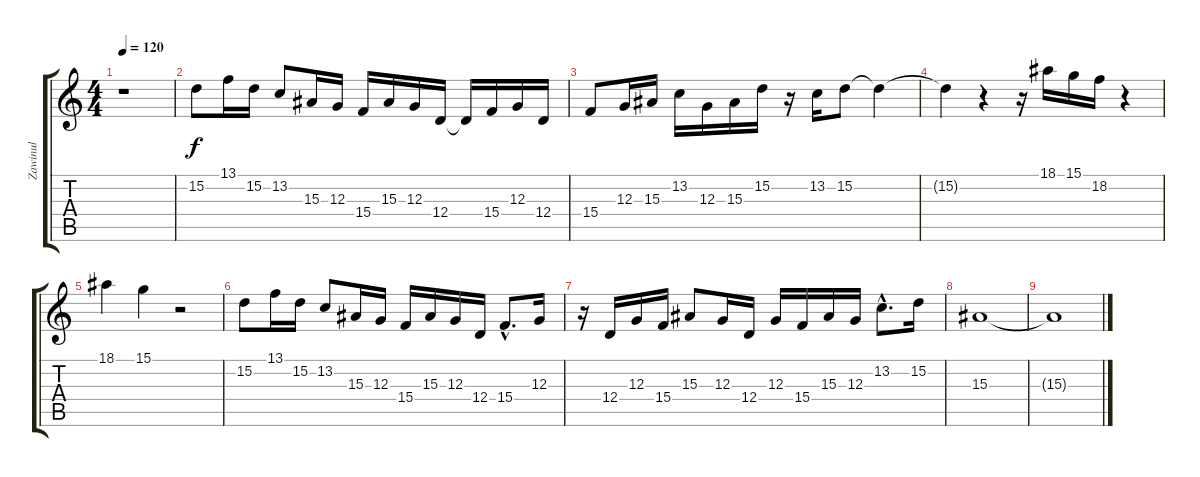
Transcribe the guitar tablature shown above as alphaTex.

\track ("Zawinul" "Zawinul") {instrument lead2sawtooth}
\staff {score tabs}
\tuning (E4 B3 G3 D3 A2 E2) {hide}
\ts (4 4)
\tempo 120
\clef g2
\ks c
r.1{dy f} |
15.2.8 13.1.16 15.2.16 13.2.8 15.3.16 12.3.16 15.4.16 15.3.16 12.3.16 12.4.16 12.4{t}.16 15.4.16 12.3.16 12.4.16 |
15.4.8 12.3.16 15.3.16 13.2.16 12.3.16 15.3.16 15.2.16 r.16 13.2.16 15.2.8 15.2{t}.4 |
15.2{t}.4 r.4 r.16 18.1.16 15.1.16 18.2.16 r.4 |
18.1.4 15.1.4 r.2 |
15.2.8 13.1.16 15.2.16 13.2.8 15.3.16 12.3.16 15.4.16 15.3.16 12.3.16 12.4.16 15.4{hac}.8{d} 12.3.16 |
r.16 12.4.16 12.3.16 15.4.16 15.3.8 12.3.16 12.4.16 12.3.16 15.4.16 15.3.16 12.3.16 13.2{hac}.8{d} 15.2.16 |
15.3.1 |
15.3{t}.1
